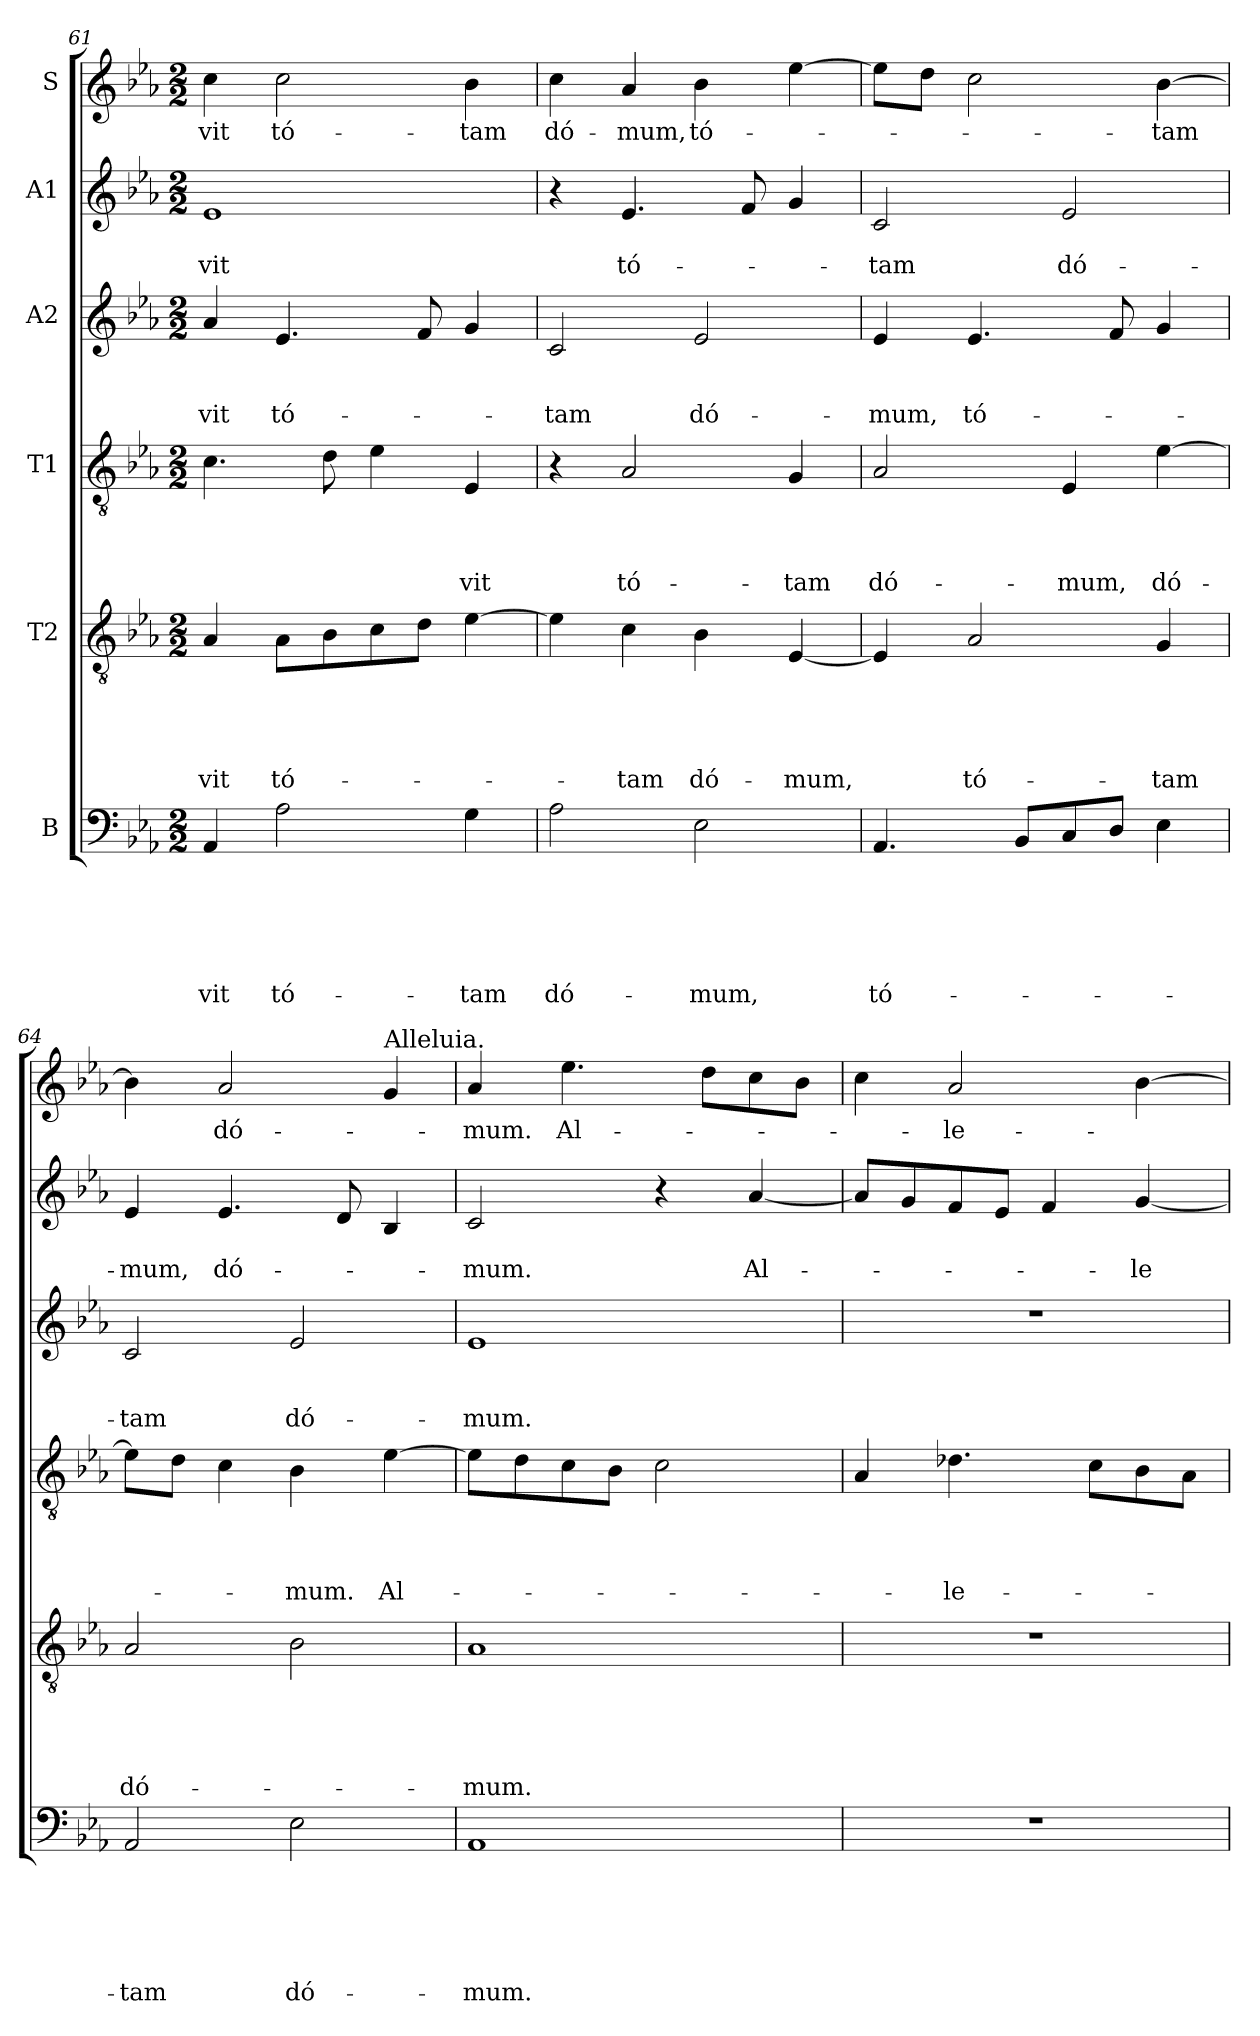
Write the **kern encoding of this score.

**kern	**text	**text	**text	**text	**text	**text	**kern	**text	**text	**text	**text	**text	**kern	**text	**text	**text	**text	**kern	**text	**text	**text	**kern	**text	**text	**kern	**text
*part6	*part6	*part6	*part6	*part6	*part6	*part6	*part5	*part5	*part5	*part5	*part5	*part5	*part4	*part4	*part4	*part4	*part4	*part3	*part3	*part3	*part3	*part2	*part2	*part2	*part1	*part1
*staff6	*staff6	*staff6	*staff6	*staff6	*staff6	*staff6	*staff5	*staff5	*staff5	*staff5	*staff5	*staff5	*staff4	*staff4	*staff4	*staff4	*staff4	*staff3	*staff3	*staff3	*staff3	*staff2	*staff2	*staff2	*staff1	*staff1
*I"B	*	*	*	*	*	*	*I"T2	*	*	*	*	*	*I"T1	*	*	*	*	*I"A2	*	*	*	*I"A1	*	*	*I"S	*
*clefF4	*	*	*	*	*	*	*clefGv2	*	*	*	*	*	*clefGv2	*	*	*	*	*clefG2	*	*	*	*clefG2	*	*	*clefG2	*
*k[b-e-a-]	*	*	*	*	*	*	*k[b-e-a-]	*	*	*	*	*	*k[b-e-a-]	*	*	*	*	*k[b-e-a-]	*	*	*	*k[b-e-a-]	*	*	*k[b-e-a-]	*
*E-:	*	*	*	*	*	*	*E-:	*	*	*	*	*	*E-:	*	*	*	*	*E-:	*	*	*	*E-:	*	*	*E-:	*
*M2/2	*	*	*	*	*	*	*M2/2	*	*	*	*	*	*M2/2	*	*	*	*	*M2/2	*	*	*	*M2/2	*	*	*M2/2	*
=61	=61	=61	=61	=61	=61	=61	=61	=61	=61	=61	=61	=61	=61	=61	=61	=61	=61	=61	=61	=61	=61	=61	=61	=61	=61	=61
!	!	!	!	!	!	!LO:LY:b	!	!	!	!	!	!LO:LY:b	!	!	!	!	!	!	!	!	!LO:LY:b	!	!	!LO:LY:b	!	!LO:LY:b
4AA-/	.	.	.	.	.	-vit	4A-/	.	.	.	.	-vit	4.c\	.	.	.	.	4a-/	.	.	-vit	1e-	.	-vit	4cc\	-vit
!	!	!	!	!	!	!LO:LY:b	!	!	!	!	!	!LO:LY:b	!	!	!	!	!	!	!	!	!LO:LY:b	!	!	!	!	!LO:LY:b
2A-\	.	.	.	.	.	tó-	8A-\L	.	.	.	.	tó-	.	.	.	.	.	4.e-/	.	.	tó-	.	.	.	2cc\	tó-
.	.	.	.	.	.	.	8B-\	.	.	.	.	.	8d\	.	.	.	.	.	.	.	.	.	.	.	.	.
.	.	.	.	.	.	.	8c\	.	.	.	.	.	4e-\	.	.	.	.	.	.	.	.	.	.	.	.	.
.	.	.	.	.	.	.	8d\J	.	.	.	.	.	.	.	.	.	.	8f/	.	.	.	.	.	.	.	.
!	!	!	!	!	!	!LO:LY:b	!	!	!	!	!	!	!	!	!	!	!LO:LY:b	!	!	!	!	!	!	!	!	!LO:LY:b
4G\	.	.	.	.	.	-tam	[4e-\	.	.	.	.	.	4E-/	.	.	.	-vit	4g/	.	.	.	.	.	.	4b-\	-tam
=62	=62	=62	=62	=62	=62	=62	=62	=62	=62	=62	=62	=62	=62	=62	=62	=62	=62	=62	=62	=62	=62	=62	=62	=62	=62	=62
!	!	!	!	!	!	!LO:LY:b	!	!	!	!	!	!	!	!	!	!	!	!	!	!	!LO:LY:b	!	!	!	!	!LO:LY:b
2A-\	.	.	.	.	.	dó-	4e-\]	.	.	.	.	.	4r	.	.	.	.	2c/	.	.	-tam	4r	.	.	4cc\	dó-
!	!	!	!	!	!	!	!	!	!	!	!	!LO:LY:b	!	!	!	!	!LO:LY:b	!	!	!	!	!	!	!LO:LY:b	!	!LO:LY:b
.	.	.	.	.	.	.	4c\	.	.	.	.	-tam	2A-/	.	.	.	tó-	.	.	.	.	4.e-/	.	tó-	4a-/	-mum,
!	!	!	!	!	!	!LO:LY:b	!	!	!	!	!	!LO:LY:b	!	!	!	!	!	!	!	!	!LO:LY:b	!	!	!	!	!LO:LY:b
2E-\	.	.	.	.	.	-mum,	4B-\	.	.	.	.	dó-	.	.	.	.	.	2e-/	.	.	dó-	.	.	.	4b-\	tó-
.	.	.	.	.	.	.	.	.	.	.	.	.	.	.	.	.	.	.	.	.	.	8f/	.	.	.	.
!	!	!	!	!	!	!	!	!	!	!	!	!LO:LY:b	!	!	!	!	!LO:LY:b	!	!	!	!	!	!	!	!	!
.	.	.	.	.	.	.	[4E-/	.	.	.	.	-mum,	4G/	.	.	.	-tam	.	.	.	.	4g/	.	.	[4ee-\	.
!!LO:PB:g=z
=63	=63	=63	=63	=63	=63	=63	=63	=63	=63	=63	=63	=63	=63	=63	=63	=63	=63	=63	=63	=63	=63	=63	=63	=63	=63	=63
!	!	!	!	!	!	!LO:LY:b	!	!	!	!	!	!	!	!	!	!	!LO:LY:b	!	!	!	!LO:LY:b	!	!	!LO:LY:b	!	!
4.AA-/	.	.	.	.	.	tó-	4E-/]	.	.	.	.	.	2A-/	.	.	.	dó-	4e-/	.	.	-mum,	2c/	.	-tam	8ee-\L]	.
.	.	.	.	.	.	.	.	.	.	.	.	.	.	.	.	.	.	.	.	.	.	.	.	.	8dd\J	.
!	!	!	!	!	!	!	!	!	!	!	!	!LO:LY:b	!	!	!	!	!	!	!	!	!LO:LY:b	!	!	!	!	!
.	.	.	.	.	.	.	2A-/	.	.	.	.	tó-	.	.	.	.	.	4.e-/	.	.	tó-	.	.	.	2cc\	.
8BB-/L	.	.	.	.	.	.	.	.	.	.	.	.	.	.	.	.	.	.	.	.	.	.	.	.	.	.
!	!	!	!	!	!	!	!	!	!	!	!	!	!	!	!	!	!LO:LY:b	!	!	!	!	!	!	!LO:LY:b	!	!
8C/	.	.	.	.	.	.	.	.	.	.	.	.	4E-/	.	.	.	-mum,	.	.	.	.	2e-/	.	dó-	.	.
8D/J	.	.	.	.	.	.	.	.	.	.	.	.	.	.	.	.	.	8f/	.	.	.	.	.	.	.	.
!	!	!	!	!	!	!	!	!	!	!	!	!LO:LY:b	!	!	!	!	!LO:LY:b	!	!	!	!	!	!	!	!	!LO:LY:b
4E-\	.	.	.	.	.	.	4G/	.	.	.	.	-tam	[4e-\	.	.	.	dó-	4g/	.	.	.	.	.	.	[4b-\	-tam
=64	=64	=64	=64	=64	=64	=64	=64	=64	=64	=64	=64	=64	=64	=64	=64	=64	=64	=64	=64	=64	=64	=64	=64	=64	=64	=64
!	!	!	!	!	!	!LO:LY:b	!	!	!	!	!	!LO:LY:b	!	!	!	!	!	!	!	!	!LO:LY:b	!	!	!LO:LY:b	!	!
2AA-/	.	.	.	.	.	-tam	2A-/	.	.	.	.	dó-	8e-\L]	.	.	.	.	2c/	.	.	-tam	4e-/	.	-mum,	4b-\]	.
.	.	.	.	.	.	.	.	.	.	.	.	.	8d\J	.	.	.	.	.	.	.	.	.	.	.	.	.
!	!	!	!	!	!	!	!	!	!	!	!	!	!	!	!	!	!	!	!	!	!	!	!	!LO:LY:b	!	!LO:LY:b
.	.	.	.	.	.	.	.	.	.	.	.	.	4c\	.	.	.	.	.	.	.	.	4.e-/	.	dó-	2a-/	dó-
!	!	!	!	!	!	!LO:LY:b	!	!	!	!	!	!	!	!	!	!	!LO:LY:b	!	!	!	!LO:LY:b	!	!	!	!	!
2E-\	.	.	.	.	.	dó-	2B-\	.	.	.	.	.	4B-\	.	.	.	-mum.	2e-/	.	.	dó-	.	.	.	.	.
.	.	.	.	.	.	.	.	.	.	.	.	.	.	.	.	.	.	.	.	.	.	8d/	.	.	.	.
!	!	!	!	!	!	!	!	!	!	!	!	!	!	!	!	!	!	!	!	!	!	!	!	!	!LO:TX:a:t=Alleluia.	!
!	!	!	!	!	!	!	!	!	!	!	!	!	!	!	!	!	!LO:LY:b	!	!	!	!	!	!	!	!	!
.	.	.	.	.	.	.	.	.	.	.	.	.	[4e-\	.	.	.	Al-	.	.	.	.	4B-/	.	.	4g/	.
=65	=65	=65	=65	=65	=65	=65	=65	=65	=65	=65	=65	=65	=65	=65	=65	=65	=65	=65	=65	=65	=65	=65	=65	=65	=65	=65
!	!	!	!	!	!	!LO:LY:b	!	!	!	!	!	!LO:LY:b	!	!	!	!	!	!	!	!	!LO:LY:b	!	!	!LO:LY:b	!	!LO:LY:b
1AA-	.	.	.	.	.	-mum.	1A-	.	.	.	.	-mum.	8e-\L]	.	.	.	.	1e-	.	.	-mum.	2c/	.	-mum.	4a-/	-mum.
.	.	.	.	.	.	.	.	.	.	.	.	.	8d\	.	.	.	.	.	.	.	.	.	.	.	.	.
!	!	!	!	!	!	!	!	!	!	!	!	!	!	!	!	!	!	!	!	!	!	!	!	!	!	!LO:LY:b
.	.	.	.	.	.	.	.	.	.	.	.	.	8c\	.	.	.	.	.	.	.	.	.	.	.	4.ee-\	Al-
.	.	.	.	.	.	.	.	.	.	.	.	.	8B-\J	.	.	.	.	.	.	.	.	.	.	.	.	.
.	.	.	.	.	.	.	.	.	.	.	.	.	2c\	.	.	.	.	.	.	.	.	4r	.	.	.	.
.	.	.	.	.	.	.	.	.	.	.	.	.	.	.	.	.	.	.	.	.	.	.	.	.	8dd\L	.
!	!	!	!	!	!	!	!	!	!	!	!	!	!	!	!	!	!	!	!	!	!	!	!	!LO:LY:b	!	!
.	.	.	.	.	.	.	.	.	.	.	.	.	.	.	.	.	.	.	.	.	.	[4a-/	.	Al-	8cc\	.
.	.	.	.	.	.	.	.	.	.	.	.	.	.	.	.	.	.	.	.	.	.	.	.	.	8b-\J	.
=66	=66	=66	=66	=66	=66	=66	=66	=66	=66	=66	=66	=66	=66	=66	=66	=66	=66	=66	=66	=66	=66	=66	=66	=66	=66	=66
1r	.	.	.	.	.	.	1r	.	.	.	.	.	4A-/	.	.	.	.	1r	.	.	.	8a-/L]	.	.	4cc\	.
.	.	.	.	.	.	.	.	.	.	.	.	.	.	.	.	.	.	.	.	.	.	8g/	.	.	.	.
!	!	!	!	!	!	!	!	!	!	!	!	!	!	!	!	!	!LO:LY:b	!	!	!	!	!	!	!	!	!LO:LY:b
.	.	.	.	.	.	.	.	.	.	.	.	.	4.d-i\	.	.	.	-le-	.	.	.	.	8f/	.	.	2a-/	-le-
.	.	.	.	.	.	.	.	.	.	.	.	.	.	.	.	.	.	.	.	.	.	8e-/J	.	.	.	.
.	.	.	.	.	.	.	.	.	.	.	.	.	.	.	.	.	.	.	.	.	.	4f/	.	.	.	.
.	.	.	.	.	.	.	.	.	.	.	.	.	8c\L	.	.	.	.	.	.	.	.	.	.	.	.	.
!	!	!	!	!	!	!	!	!	!	!	!	!	!	!	!	!	!	!	!	!	!	!	!	!LO:LY:b	!	!
.	.	.	.	.	.	.	.	.	.	.	.	.	8B-\	.	.	.	.	.	.	.	.	[4g/	.	-le-	[4b-\	.
.	.	.	.	.	.	.	.	.	.	.	.	.	8A-\J	.	.	.	.	.	.	.	.	.	.	.	.	.
=	=	=	=	=	=	=	=	=	=	=	=	=	=	=	=	=	=	=	=	=	=	=	=	=	=	=
*-	*-	*-	*-	*-	*-	*-	*-	*-	*-	*-	*-	*-	*-	*-	*-	*-	*-	*-	*-	*-	*-	*-	*-	*-	*-	*-
